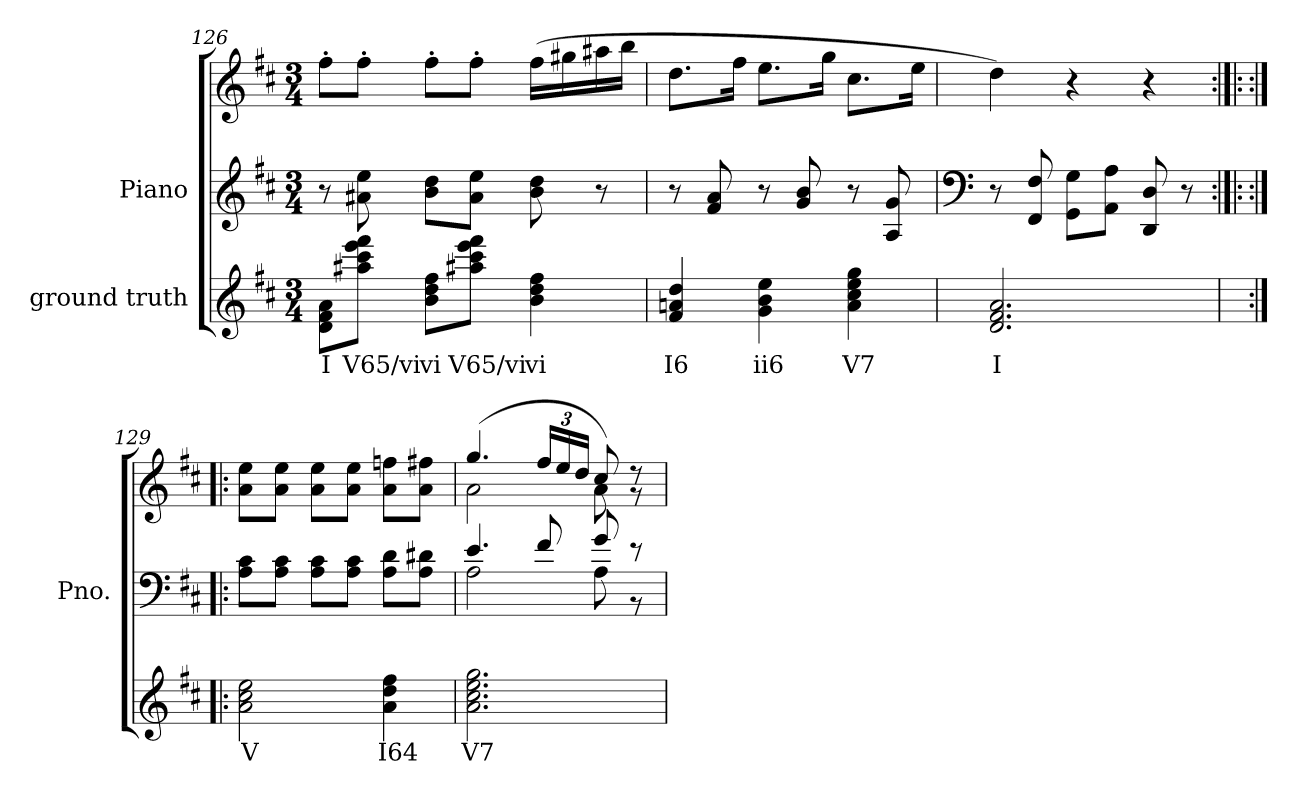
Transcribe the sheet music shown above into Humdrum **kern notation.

**kern	**text	**kern	**kern
*part2	*part2	*part1	*part1
*staff3	*staff3	*staff2	*staff1
*I"ground truth	*	*I"Piano	*
*	*	*I'Pno.	*
!!LO:PB:g=z
*	*	*clefG2	*clefG2
*k[f#c#]	*	*k[f#c#]	*k[f#c#]
*D:	*	*D:	*D:
*M3/4	*	*M3/4	*M3/4
=126	=126	=126	=126
8d 8f# 8aL	I	8r	8ff#'\L
8aa#X 8ccc# 8eee 8fff#J	V65/vi	8a#X\ 8ee\	8ff#'\J
8b 8dd 8ff#L	vi	8b\ 8dd\L	8ff#'\L
8aa#X 8ccc# 8eee 8fff#J	V65/vi	8a#\ 8ee\J	8ff#'\J
4b 4dd 4ff#	vi	8b\ 8dd\	(>16ff#\LL
.	.	.	16gg#X\
.	.	8r	16aa#X\
.	.	.	16bb\JJ
=127	=127	=127	=127
4f# 4an 4dd	I6	8r	8.dd\L
.	.	8f#/ 8a/	.
.	.	.	16ff#\Jk
4g 4b 4ee	ii6	8r	8.ee\L
.	.	8g/ 8b/	.
.	.	.	16gg\Jk
4a 4cc# 4ee 4gg	V7	8r	8.cc#\L
.	.	8A/ 8g/	.
.	.	.	16ee\Jk
=128	=128	=128	=128
*	*	*clefF4	*
2.d 2.f# 2.a	I	8r	4dd\)
.	.	8FF#/ 8F#/	.
.	.	8GG\ 8G\L	4r
.	.	8AA\ 8A\J	.
.	.	8DD/ 8D/	4r
.	.	8r	.
=129	=129:|!|:	=129:|!|:	=129:|!|:
2a 2cc# 2ee	V	8A\ 8c#\L	8a\ 8ee\L
.	.	8A\ 8c#\J	8a\ 8ee\J
.	.	8A\ 8c#\L	8a\ 8ee\L
.	.	8A\ 8c#\J	8a\ 8ee\J
4a 4dd 4ff#	I64	8A\ 8d\L	8a\ 8ffn\L
.	.	8A\ 8d#X\J	8a\ 8ff#X\J
=130	=130	=130	=130
*	*	*^	*^
2.a 2.cc# 2.ee 2.gg	V7	4.e/	2A\	(>4.gg/	2a\
*	*	*	*	*Xbrackettup	*
.	.	8f#/	.	24ff#/LL	.
.	.	.	.	24ee/	.
.	.	.	.	24dd/JJ	.
.	.	8g/	8A\	8cc#/)	8a\
.	.	8r	8r	8r	8r
*	*	*v	*v	*	*
*	*	*	*v	*v
=	=	=	=
*-	*-	*-	*-
